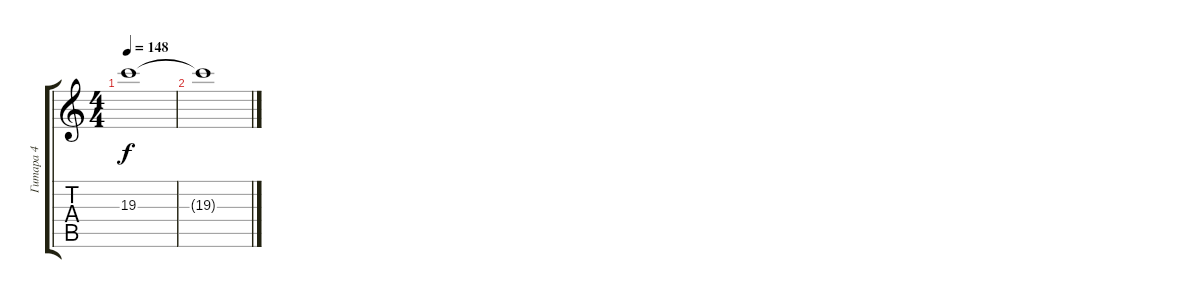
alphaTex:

\track ("Гитара 4" "Гитара 4") {instrument distortionguitar}
\staff {score tabs}
\tuning (D4 A3 F3 C3 G2 C2) {hide}
\ts (4 4)
\tempo 148
\clef g2
\ks c
19.3{t}.1{dy f} |
19.3{t}.1
